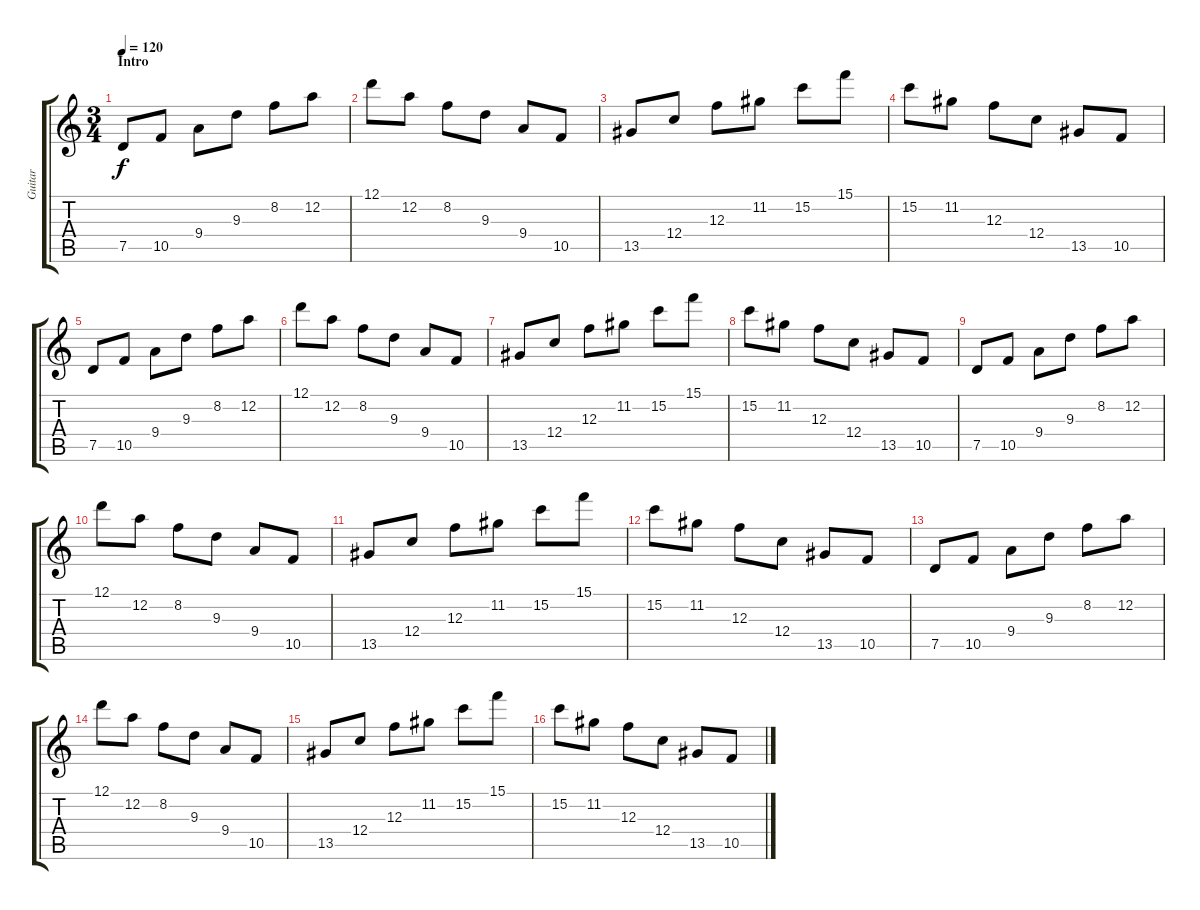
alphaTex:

\track ("Guitar" "Guitar") {instrument distortionguitar}
\staff {score tabs}
\tuning (D4 A3 F3 C3 G2 D2) {hide}
\ts (3 4)
\section ("" "Intro")
\tempo 120
\clef g2
\ks c
7.5.8{dy f instrument distortionguitar} 10.5.8 9.4.8 9.3.8 8.2.8 12.2.8 |
12.1.8 12.2.8 8.2.8 9.3.8 9.4.8 10.5.8 |
13.5.8 12.4.8 12.3.8 11.2.8 15.2.8 15.1.8 |
15.2.8 11.2.8 12.3.8 12.4.8 13.5.8 10.5.8 |
7.5.8 10.5.8 9.4.8 9.3.8 8.2.8 12.2.8 |
12.1.8 12.2.8 8.2.8 9.3.8 9.4.8 10.5.8 |
13.5.8 12.4.8 12.3.8 11.2.8 15.2.8 15.1.8 |
15.2.8 11.2.8 12.3.8 12.4.8 13.5.8 10.5.8 |
7.5.8 10.5.8 9.4.8 9.3.8 8.2.8 12.2.8 |
12.1.8 12.2.8 8.2.8 9.3.8 9.4.8 10.5.8 |
13.5.8 12.4.8 12.3.8 11.2.8 15.2.8 15.1.8 |
15.2.8 11.2.8 12.3.8 12.4.8 13.5.8 10.5.8 |
7.5.8 10.5.8 9.4.8 9.3.8 8.2.8 12.2.8 |
12.1.8 12.2.8 8.2.8 9.3.8 9.4.8 10.5.8 |
13.5.8 12.4.8 12.3.8 11.2.8 15.2.8 15.1.8 |
15.2.8 11.2.8 12.3.8 12.4.8 13.5.8 10.5.8
